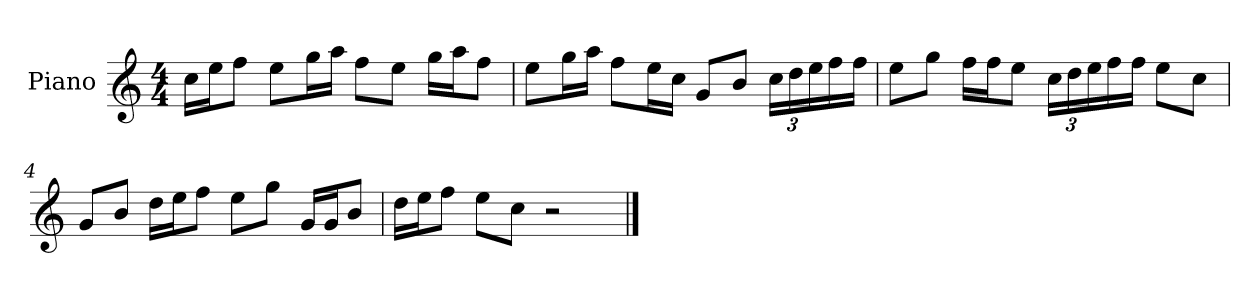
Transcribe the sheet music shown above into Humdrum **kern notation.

**kern
*part1
*staff1
*I"Piano
*I'P-no
*clefG2
*k[]
*M4/4
*MM90
=1
16cc\LL
16ee\J
8ff\J
8ee\L
16gg\L
16aa\JJ
8ff\L
8ee\J
16gg\LL
16aa\J
8ff\J
=2
8ee\L
16gg\L
16aa\JJ
8ff\L
16ee\L
16cc\JJ
8g/L
8b/J
*Xbrackettup
24cc\LL
24dd\
24ee\
16ff\
16ff\JJ
=3
8ee\L
8gg\J
16ff\LL
16ff\J
8ee\J
24cc\LL
24dd\
24ee\
16ff\
16ff\JJ
8ee\L
8cc\J
!!LO:LB:g=z
=4
8g/L
8b/J
16dd\LL
16ee\J
8ff\J
8ee\L
8gg\J
16g/LL
16g/J
8b/J
=5
16dd\LL
16ee\J
8ff\J
8ee\L
8cc\J
2r
==
*-
